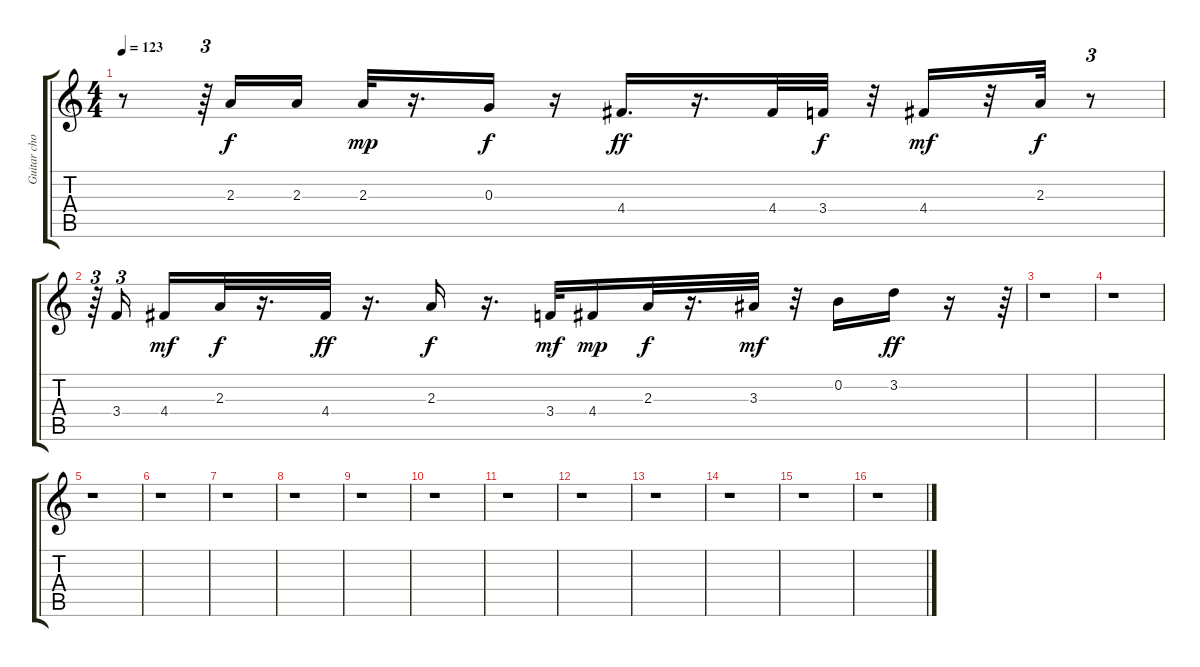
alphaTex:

\track ("Guitar chorus" "Guitar cho") {instrument electricguitarmuted}
\staff {score tabs}
\tuning (E4 B3 G3 D3 A2 E2) {hide}
\ts (4 4)
\tempo 123
\clef g2
\ks c
r.8{dy ff} r.64{tu (3 2)} 2.3.16{dy f} 2.3.16 2.3.32{dy mp} r.16{d} 0.3.16{dy f} r.16 4.4.16{d dy ff} r.16{d} 4.4.32 3.4.32{dy f} r.32 4.4.16{dy mf} r.32 2.3.32{dy f} r.8{tu (3 2)} |
r.64{tu (3 2)} 3.4.16{tu (3 2) beam splitsecondary} 4.4.16{dy mf} 2.3.32{dy f} r.16{d} 4.4.32{dy ff} r.16{d} 2.3.16{dy f} r.16{d} 3.4.32{dy mf} 4.4.16{dy mp} 2.3.32{dy f} r.16{d} 3.3.32{dy mf} r.32 0.2.16 3.2.16{dy ff} r.16 r.64{tu (3 2)} |
r.1 |
r.1 |
r.1 |
r.1 |
r.1 |
r.1 |
r.1 |
r.1 |
r.1 |
r.1 |
r.1 |
r.1 |
r.1 |
r.1
